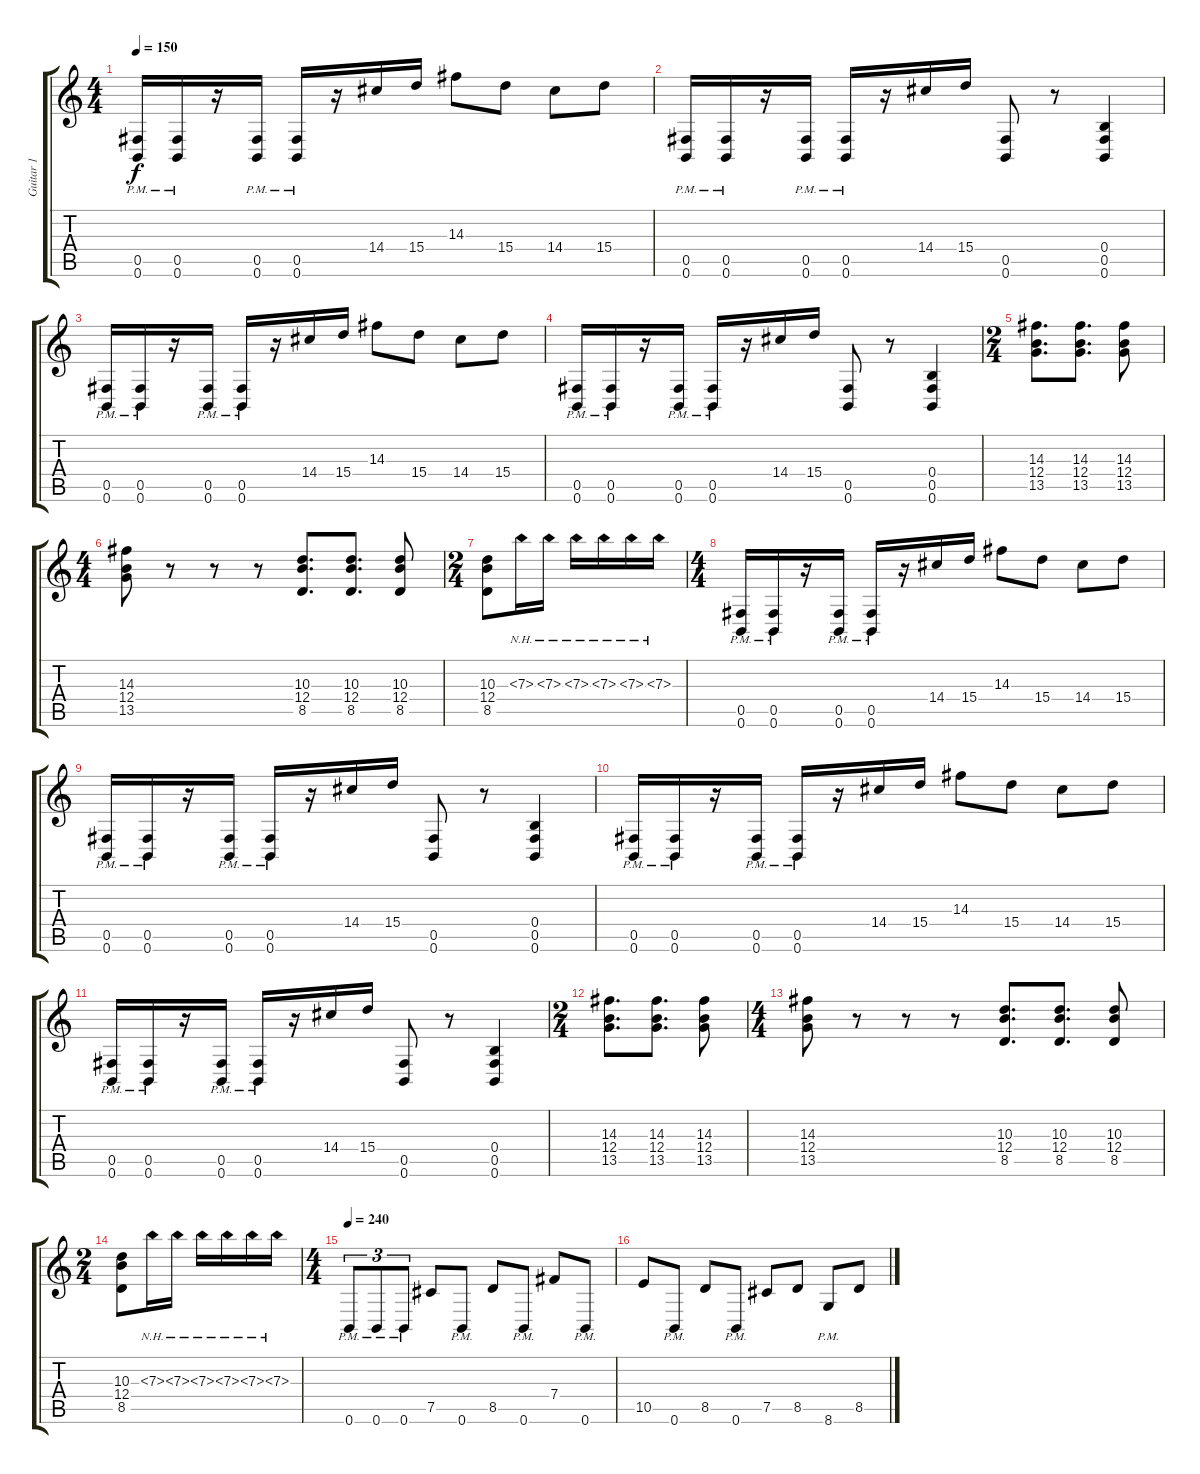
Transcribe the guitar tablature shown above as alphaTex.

\track ("Guitar 1" "Guitar 1") {instrument overdrivenguitar}
\staff {score tabs}
\tuning (Db4 Ab3 E3 B2 Gb2 B1) {hide}
\ts (4 4)
\tempo 150
\clef g2
\ks c
(0.5{pm} 0.6{pm}).16{dy f} (0.5{pm} 0.6{pm}).16 r.16 (0.5{pm} 0.6{pm}).16 (0.5{pm} 0.6{pm}).16 r.16 14.4.16 15.4.16 14.3.8 15.4.8 14.4.8 15.4.8 |
(0.5{pm} 0.6{pm}).16 (0.5{pm} 0.6{pm}).16 r.16 (0.5{pm} 0.6{pm}).16 (0.5{pm} 0.6{pm}).16 r.16 14.4.16 15.4.16 (0.5 0.6).8 r.8 (0.4 0.5 0.6).4 |
(0.5{pm} 0.6{pm}).16 (0.5{pm} 0.6{pm}).16 r.16 (0.5{pm} 0.6{pm}).16 (0.5{pm} 0.6{pm}).16 r.16 14.4.16 15.4.16 14.3.8 15.4.8 14.4.8 15.4.8 |
(0.5{pm} 0.6{pm}).16 (0.5{pm} 0.6{pm}).16 r.16 (0.5{pm} 0.6{pm}).16 (0.5{pm} 0.6{pm}).16 r.16 14.4.16 15.4.16 (0.5 0.6).8 r.8 (0.4 0.5 0.6).4 |
\ts (2 4)
(14.3 12.4 13.5).8{d} (14.3 12.4 13.5).8{d} (14.3 12.4 13.5).8 |
\ts (4 4)
(14.3 12.4 13.5).8 r.8 r.8 r.8 (10.3 12.4 8.5).8{d} (10.3 12.4 8.5).8{d} (10.3 12.4 8.5).8 |
\ts (2 4)
(10.3 12.4 8.5).8 7.3{nh}.16 7.3{nh}.16 7.3{nh}.16 7.3{nh}.16 7.3{nh}.16 7.3{nh}.16 |
\ts (4 4)
(0.5{pm} 0.6{pm}).16 (0.5{pm} 0.6{pm}).16 r.16 (0.5{pm} 0.6{pm}).16 (0.5{pm} 0.6{pm}).16 r.16 14.4.16 15.4.16 14.3.8 15.4.8 14.4.8 15.4.8 |
(0.5{pm} 0.6{pm}).16 (0.5{pm} 0.6{pm}).16 r.16 (0.5{pm} 0.6{pm}).16 (0.5{pm} 0.6{pm}).16 r.16 14.4.16 15.4.16 (0.5 0.6).8 r.8 (0.4 0.5 0.6).4 |
(0.5{pm} 0.6{pm}).16 (0.5{pm} 0.6{pm}).16 r.16 (0.5{pm} 0.6{pm}).16 (0.5{pm} 0.6{pm}).16 r.16 14.4.16 15.4.16 14.3.8 15.4.8 14.4.8 15.4.8 |
(0.5{pm} 0.6{pm}).16 (0.5{pm} 0.6{pm}).16 r.16 (0.5{pm} 0.6{pm}).16 (0.5{pm} 0.6{pm}).16 r.16 14.4.16 15.4.16 (0.5 0.6).8 r.8 (0.4 0.5 0.6).4 |
\ts (2 4)
(14.3 12.4 13.5).8{d} (14.3 12.4 13.5).8{d} (14.3 12.4 13.5).8 |
\ts (4 4)
(14.3 12.4 13.5).8 r.8 r.8 r.8 (10.3 12.4 8.5).8{d} (10.3 12.4 8.5).8{d} (10.3 12.4 8.5).8 |
\ts (2 4)
(10.3 12.4 8.5).8 7.3{nh}.16 7.3{nh}.16 7.3{nh}.16 7.3{nh}.16 7.3{nh}.16 7.3{nh}.16 |
\ts (4 4)
\tempo 240
0.6{pm}.8{tu (3 2)} 0.6{pm}.8{tu (3 2)} 0.6{pm}.8{tu (3 2)} 7.5.8 0.6{pm}.8 8.5.8 0.6{pm}.8 7.4.8 0.6{pm}.8 |
10.5.8 0.6{pm}.8 8.5.8 0.6{pm}.8 7.5.8 8.5.8 8.6{pm}.8 8.5.8
